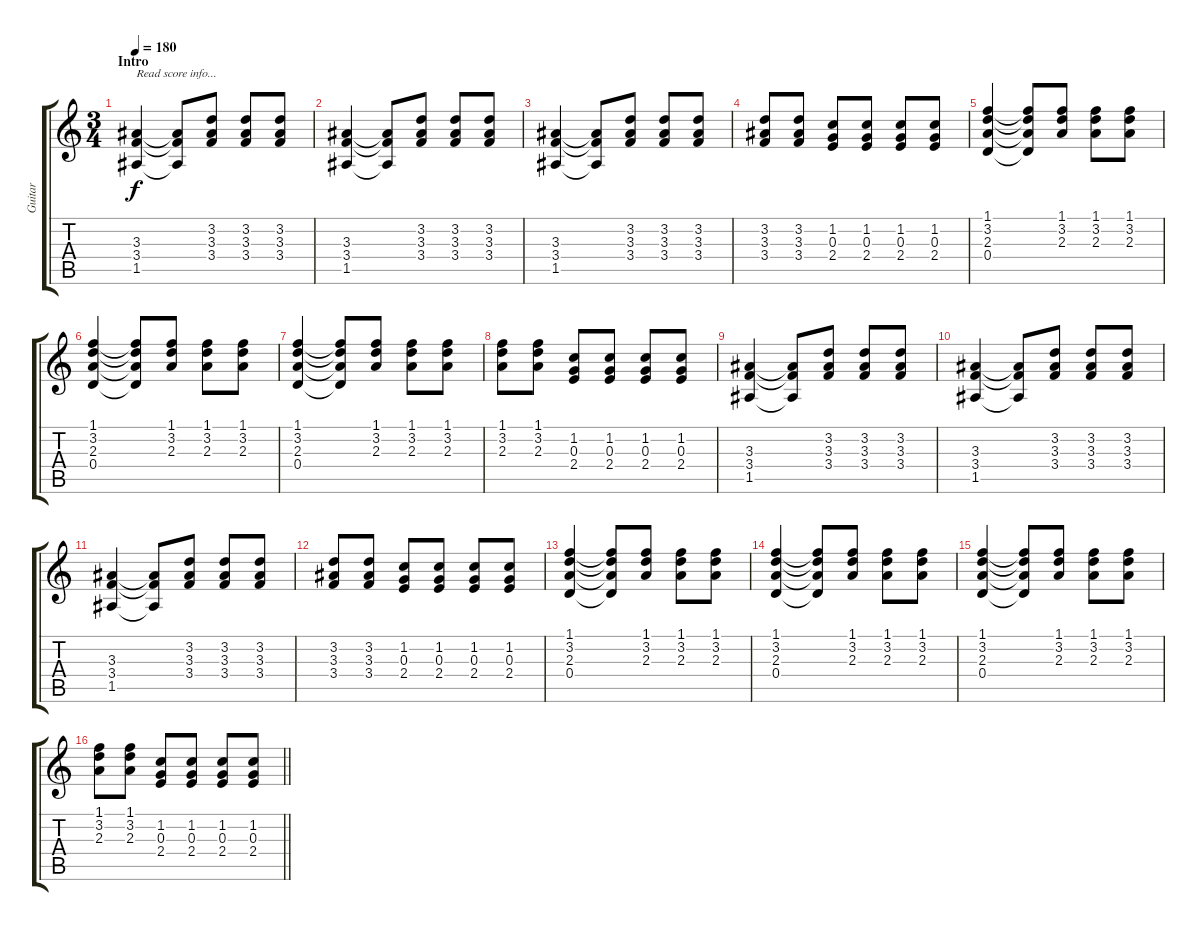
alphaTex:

\track ("Guitar" "Guitar") {instrument acousticguitarnylon}
\staff {score tabs}
\tuning (E4 B3 G3 D3 A2 E2) {hide}
\ts (3 4)
\section ("" "Intro")
\tempo 180
\clef g2
\ks c
(3.3 3.4 1.5).4{txt "Read score info..." dy f instrument acousticguitarnylon} (3.3{t} 3.4{t} 1.5{t}).8 (3.2 3.3 3.4).8 (3.2 3.3 3.4).8 (3.2 3.3 3.4).8 |
(3.3 3.4 1.5).4 (3.3{t} 3.4{t} 1.5{t}).8 (3.2 3.3 3.4).8 (3.2 3.3 3.4).8 (3.2 3.3 3.4).8 |
(3.3 3.4 1.5).4 (3.3{t} 3.4{t} 1.5{t}).8 (3.2 3.3 3.4).8 (3.2 3.3 3.4).8 (3.2 3.3 3.4).8 |
(3.2 3.3 3.4).8 (3.2 3.3 3.4).8 (1.2 0.3 2.4).8 (1.2 0.3 2.4).8 (1.2 0.3 2.4).8 (1.2 0.3 2.4).8 |
(1.1 3.2 2.3 0.4).4 (1.1{t} 3.2{t} 2.3{t} 0.4{t}).8 (1.1 3.2 2.3).8 (1.1 3.2 2.3).8 (1.1 3.2 2.3).8 |
(1.1 3.2 2.3 0.4).4 (1.1{t} 3.2{t} 2.3{t} 0.4{t}).8 (1.1 3.2 2.3).8 (1.1 3.2 2.3).8 (1.1 3.2 2.3).8 |
(1.1 3.2 2.3 0.4).4 (1.1{t} 3.2{t} 2.3{t} 0.4{t}).8 (1.1 3.2 2.3).8 (1.1 3.2 2.3).8 (1.1 3.2 2.3).8 |
(1.1 3.2 2.3).8 (1.1 3.2 2.3).8 (1.2 0.3 2.4).8 (1.2 0.3 2.4).8 (1.2 0.3 2.4).8 (1.2 0.3 2.4).8 |
(3.3 3.4 1.5).4 (3.3{t} 3.4{t} 1.5{t}).8 (3.2 3.3 3.4).8 (3.2 3.3 3.4).8 (3.2 3.3 3.4).8 |
(3.3 3.4 1.5).4 (3.3{t} 3.4{t} 1.5{t}).8 (3.2 3.3 3.4).8 (3.2 3.3 3.4).8 (3.2 3.3 3.4).8 |
(3.3 3.4 1.5).4 (3.3{t} 3.4{t} 1.5{t}).8 (3.2 3.3 3.4).8 (3.2 3.3 3.4).8 (3.2 3.3 3.4).8 |
(3.2 3.3 3.4).8 (3.2 3.3 3.4).8 (1.2 0.3 2.4).8 (1.2 0.3 2.4).8 (1.2 0.3 2.4).8 (1.2 0.3 2.4).8 |
(1.1 3.2 2.3 0.4).4 (1.1{t} 3.2{t} 2.3{t} 0.4{t}).8 (1.1 3.2 2.3).8 (1.1 3.2 2.3).8 (1.1 3.2 2.3).8 |
(1.1 3.2 2.3 0.4).4 (1.1{t} 3.2{t} 2.3{t} 0.4{t}).8 (1.1 3.2 2.3).8 (1.1 3.2 2.3).8 (1.1 3.2 2.3).8 |
(1.1 3.2 2.3 0.4).4 (1.1{t} 3.2{t} 2.3{t} 0.4{t}).8 (1.1 3.2 2.3).8 (1.1 3.2 2.3).8 (1.1 3.2 2.3).8 |
\barLineRight lightlight
(1.1 3.2 2.3).8 (1.1 3.2 2.3).8 (1.2 0.3 2.4).8 (1.2 0.3 2.4).8 (1.2 0.3 2.4).8 (1.2 0.3 2.4).8
